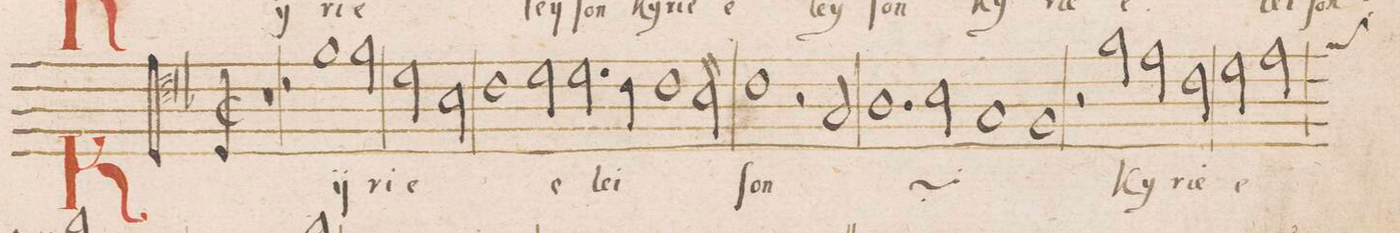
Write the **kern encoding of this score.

**kern	**text
*I"ALTVS	*
*clefC4	*
*k[b-]	*
*met(C|)	*
*M2/1	*
1r	.
2r	.
1f\	Kÿ-
=28-	=28-
2f\	-ri-
2d\	-e
2B-\	.
=29	=29
1c	.
2d\	e-
2.d\	-lei-
=30-	=30-
4c\	.
1c	.
2Bn\	.
=31-	=31-
1c	-ſon
2r	.
*	*ij
2G/	e-
=32	=32
1.A	-lei-
2B-\	.
=33-	=33-
1G	.
1F	-son
*	*Xij
=34	=34
2r	.
2f\	Ky-
2e\	-ri-
2c\	-e
=35	=35
2d\	e-
2e\	.
*custos:f	*
*-	*-
